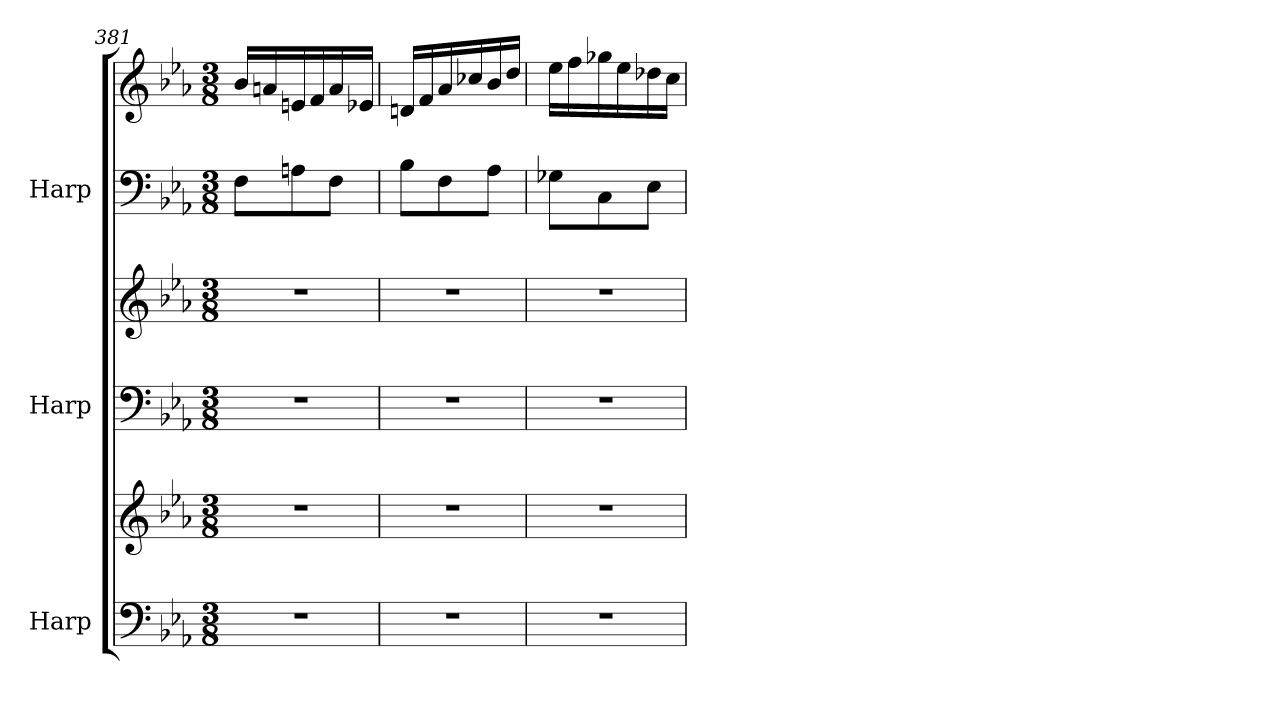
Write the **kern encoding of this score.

**kern	**kern	**kern	**kern	**kern	**kern
*part3	*part3	*part2	*part2	*part1	*part1
*staff6	*staff5	*staff4	*staff3	*staff2	*staff1
*I"Harp	*	*I"Harp	*	*I"Harp	*
*I'Hp	*	*I'Hp	*	*I'Hp	*
!!LO:PB:g=z
*clefF4	*clefG2	*clefF4	*clefG2	*clefF4	*clefG2
*k[b-e-a-]	*k[b-e-a-]	*k[b-e-a-]	*k[b-e-a-]	*k[b-e-a-]	*k[b-e-a-]
*M3/8	*M3/8	*M3/8	*M3/8	*M3/8	*M3/8
=381	=381	=381	=381	=381	=381
4.r	4.r	4.r	4.r	8F\L	16b-/LL
.	.	.	.	.	16an/
.	.	.	.	8An\	16en/
.	.	.	.	.	16f/
.	.	.	.	8F\J	16a/
.	.	.	.	.	16e-X/JJ
=382	=382	=382	=382	=382	=382
4.r	4.r	4.r	4.r	8B-\L	16dn/LL
.	.	.	.	.	16f/
.	.	.	.	8F\	16a-/
.	.	.	.	.	16cc-X/
.	.	.	.	8A-\J	16b-/
.	.	.	.	.	16dd/JJ
=383	=383	=383	=383	=383	=383
4.r	4.r	4.r	4.r	8G-X\L	16ee-\LL
.	.	.	.	.	16ff\
.	.	.	.	8C\	16gg-X\
.	.	.	.	.	16ee-\
.	.	.	.	8E-\J	16dd-X\
.	.	.	.	.	16cc\JJ
=	=	=	=	=	=
*-	*-	*-	*-	*-	*-
